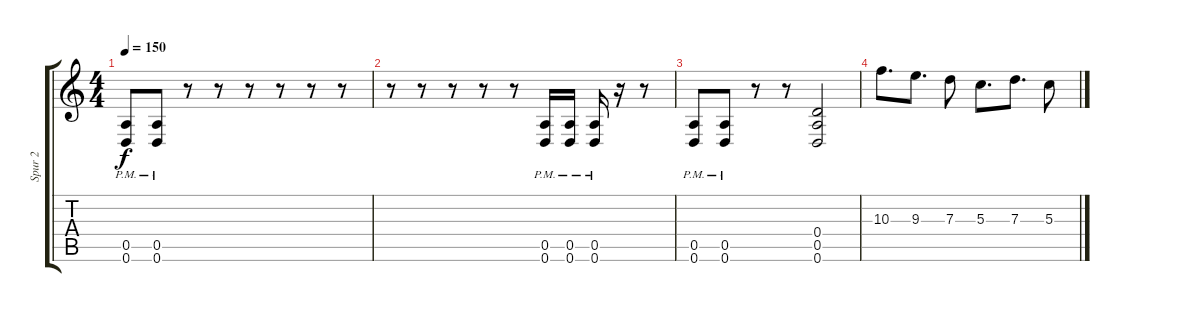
\track ("Spur 2" "Spur 2") {instrument distortionguitar}
\staff {score tabs}
\tuning (E4 B3 G3 D3 A2 D2) {hide}
\ts (4 4)
\tempo 150
\clef g2
\ks c
(0.5{pm} 0.6{pm}).8{dy f} (0.5{pm} 0.6{pm}).8 r.8 r.8 r.8 r.8 r.8 r.8 |
r.8 r.8 r.8 r.8 r.8 (0.5{pm} 0.6{pm}).16 (0.5{pm} 0.6{pm}).16 (0.5{pm} 0.6{pm}).16 r.16 r.8 |
(0.5{pm} 0.6{pm}).8 (0.5{pm} 0.6{pm}).8 r.8 r.8 (0.4 0.5 0.6).2 |
10.3.8{d} 9.3.8{d} 7.3.8 5.3.8{d} 7.3.8{d} 5.3.8
